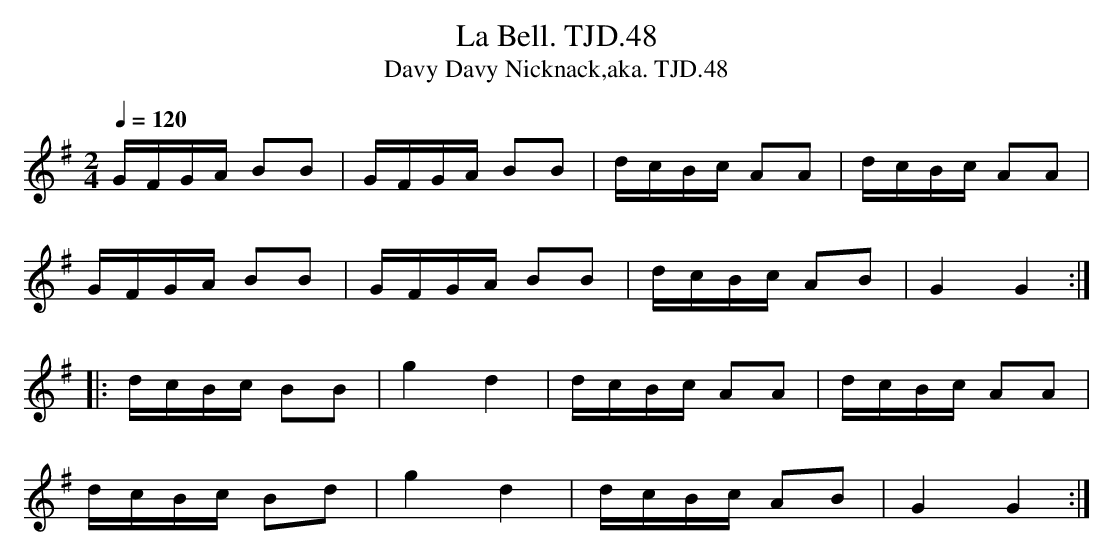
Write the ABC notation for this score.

X:1
T:La Bell. TJD.48
T:Davy Davy Nicknack,aka. TJD.48
L:1/16
M:2/4
Q:1/4=120
K:G
GFGA B2B2|GFGA B2B2|dcBc A2A2|dcBc A2A2|!
GFGA B2B2|GFGA B2B2|dcBc A2B2|G4G4:|!
|:dcBc B2B2|g4d4|dcBc A2A2|dcBc A2A2|!
dcBc B2d2|g4d4|dcBc A2B2|G4G4:|]
